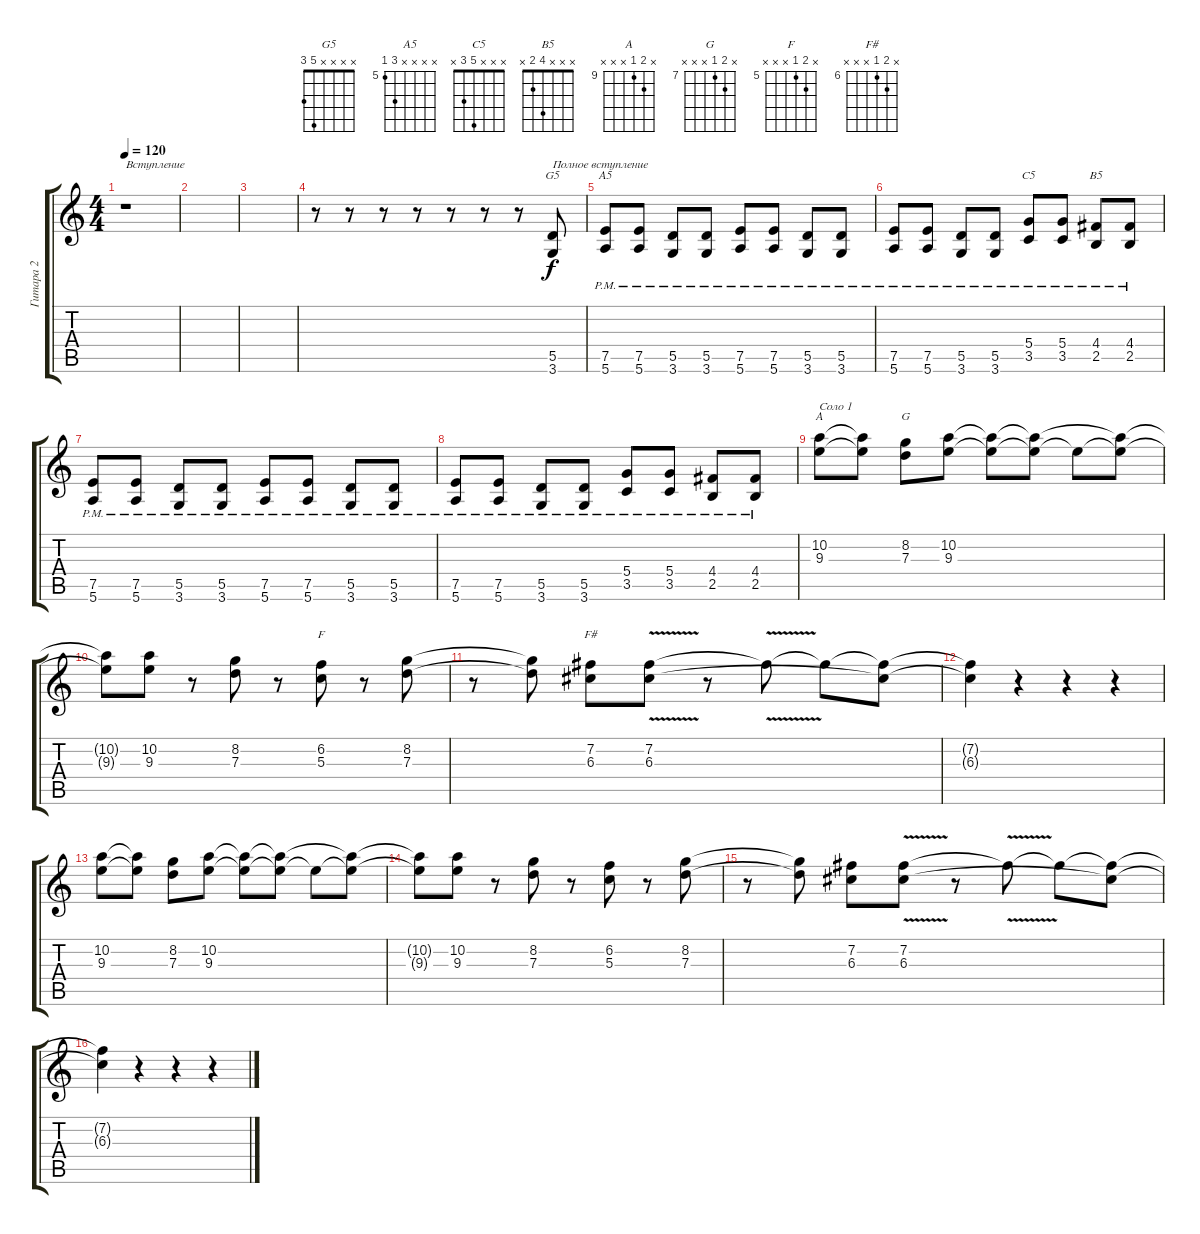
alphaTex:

\track ("Гитара 2" "Гитара 2") {instrument distortionguitar}
\staff {score tabs}
\tuning (E4 B3 G3 D3 A2 E2) {hide}
\chord ("G5" x x x x 5 3)
\chord ("A5" x x x x 7 5) {firstfret 5}
\chord ("C5" x x x 5 3 x)
\chord ("B5" x x x 4 2 x)
\chord ("A" x 10 9 x x x) {firstfret 9}
\chord ("G" x 8 7 x x x) {firstfret 7}
\chord ("F" x 6 5 x x x) {firstfret 5}
\chord ("F#" x 7 6 x x x) {firstfret 6}
\ts (4 4)
\tempo 120
\clef g2
\ks c
r.1{txt "Вступление" dy f instrument distortionguitar} |
|
|
r.8 r.8 r.8 r.8 r.8 r.8 r.8 (5.5 3.6).8{ch "G5" txt "Полное вступление"} |
(7.5{pm} 5.6).8{ch "A5"} (7.5{pm} 5.6).8 (5.5{pm} 3.6).8 (5.5{pm} 3.6).8 (7.5{pm} 5.6).8 (7.5{pm} 5.6).8 (5.5{pm} 3.6).8 (5.5{pm} 3.6).8 |
(7.5{pm} 5.6).8 (7.5{pm} 5.6).8 (5.5{pm} 3.6).8 (5.5{pm} 3.6).8 (5.4 3.5{pm}).8{ch "C5"} (5.4 3.5{pm}).8 (4.4 2.5{pm}).8{ch "B5"} (4.4 2.5{pm}).8 |
(7.5{pm} 5.6).8 (7.5{pm} 5.6).8 (5.5{pm} 3.6).8 (5.5{pm} 3.6).8 (7.5{pm} 5.6).8 (7.5{pm} 5.6).8 (5.5{pm} 3.6).8 (5.5{pm} 3.6).8 |
(7.5{pm} 5.6).8 (7.5{pm} 5.6).8 (5.5{pm} 3.6).8 (5.5{pm} 3.6).8 (5.4 3.5{pm}).8 (5.4 3.5{pm}).8 (4.4 2.5{pm}).8 (4.4 2.5{pm}).8 |
(10.2 9.3).8{ch "A" txt "Cоло 1"} (10.2{t} 9.3{t}).8 (8.2 7.3).8{ch "G"} (10.2 9.3).8 (10.2{t} 9.3{t}).8 (10.2{t} 9.3{t}).8 9.3{t}.8 (10.2{t} 9.3{t}).8 |
(10.2{t} 9.3{t}).8 (10.2 9.3).8 r.8 (8.2 7.3).8 r.8 (6.2 5.3).8{ch "F"} r.8 (8.2 7.3).8 |
r.8 (8.2{t} 7.3{t}).8 (7.2 6.3).8{ch "F#"} (7.2{v} 6.3).8 r.8 7.2{t}.8 7.2{t}.8 (7.2{t} 6.3{t}).8 |
(7.2{t} 6.3{t}).4 r.4 r.4 r.4 |
(10.2 9.3).8 (10.2{t} 9.3{t}).8 (8.2 7.3).8 (10.2 9.3).8 (10.2{t} 9.3{t}).8 (10.2{t} 9.3{t}).8 9.3{t}.8 (10.2{t} 9.3{t}).8 |
(10.2{t} 9.3{t}).8 (10.2 9.3).8 r.8 (8.2 7.3).8 r.8 (6.2 5.3).8 r.8 (8.2 7.3).8 |
r.8 (8.2{t} 7.3{t}).8 (7.2 6.3).8 (7.2{v} 6.3).8 r.8 7.2{t}.8 7.2{t}.8 (7.2{t} 6.3{t}).8 |
(7.2{t} 6.3{t}).4 r.4 r.4 r.4
